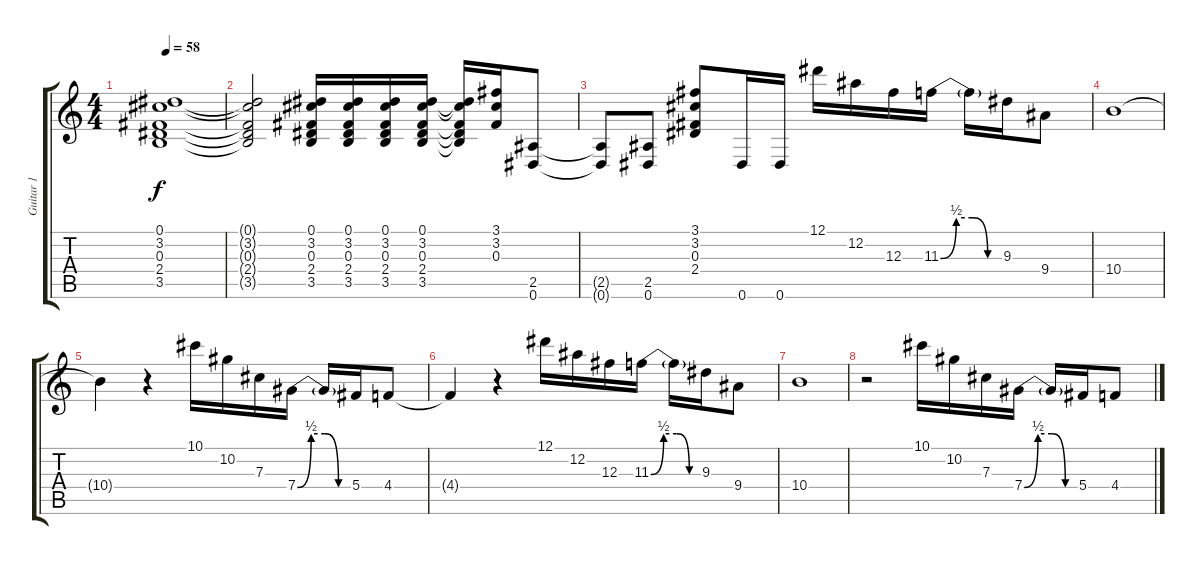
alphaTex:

\track ("Guitar 1" "Guitar 1") {instrument acousticguitarsteel}
\staff {score tabs}
\tuning (Eb4 Bb3 Gb3 Db3 Ab2 Eb2) {hide}
\ts (4 4)
\tempo 58
\clef g2
\ks c
(0.1 3.2 0.3 2.4 3.5).1{dy f} |
(0.1{t} 3.2{t} 0.3{t} 2.4{t} 3.5{t}).2 (0.1 3.2 0.3 2.4 3.5).16 (0.1 3.2 0.3 2.4 3.5).16 (0.1 3.2 0.3 2.4 3.5).16 (0.1 3.2 0.3 2.4 3.5).16 (0.1{t} 3.2{t} 0.3{t} 2.4{t} 3.5{t}).16 (3.1 3.2 0.3).16 (2.5 0.6).8 |
(2.5{t} 0.6{t}).8 (2.5 0.6).8 (3.1 3.2 0.3 2.4).8 0.6.16 0.6.16 12.1.16 12.2.16 12.3.16 11.3{be (custom 0 0 15 2 30 2 45 0 60 0)}.16 11.3{t}.16 9.3.16 9.4.8 |
10.4.1 |
10.4{t}.4 r.4 10.1.16 10.2.16 7.3.16 7.4{be (custom 0 0 15 2 30 2 45 0 60 0)}.16 7.4{t}.16 5.4.16 4.4.8 |
4.4{t}.4 r.4 12.1.16 12.2.16 12.3.16 11.3{be (custom 0 0 15 2 30 2 45 0 60 0)}.16 11.3{t}.16 9.3.16 9.4.8 |
10.4.1 |
r.2 10.1.16 10.2.16 7.3.16 7.4{be (custom 0 0 15 2 30 2 45 0 60 0)}.16 7.4{t}.16 5.4.16 4.4.8
